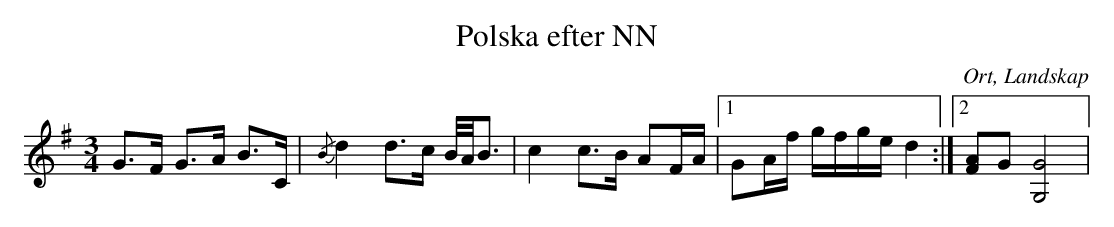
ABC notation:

X:1
T:Polska efter NN
O:Ort, Landskap
M:3/4
L:1/8
K:G
G>F G>A B>C|{/B}d2 d>c B//A/<B|c2 c>B AF/A/|1 GA/f/ g/f/g/e/ d2:|2 [FA]G [G,4G4]|
